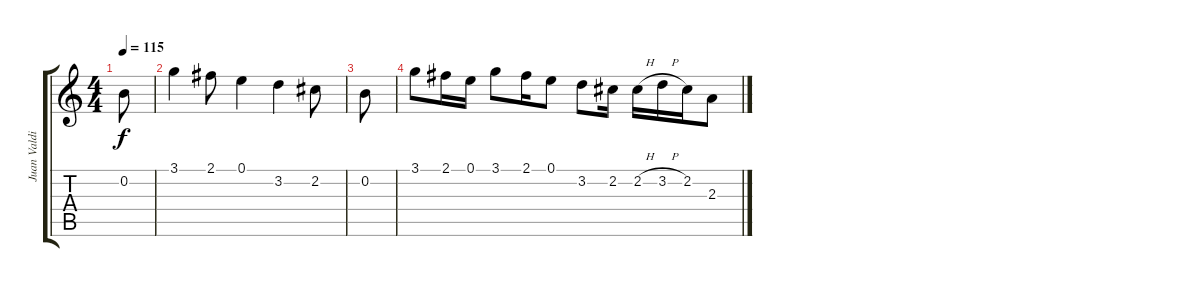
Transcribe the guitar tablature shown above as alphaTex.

\track ("Juan Valdivia" "Juan Valdi") {instrument electricguitarjazz}
\staff {score tabs}
\tuning (E4 B3 G3 D3 A2 E2) {hide}
\ts (4 4)
\tempo 115
\clef g2
\ks c
0.2.8{dy f} |
3.1.4 2.1.8 0.1.4 3.2.4 2.2.8 |
0.2.8 |
3.1.8 2.1.16 0.1.16 3.1.8 2.1.16 0.1.8 3.2.8 2.2.16 2.2{h}.16 3.2{h}.16 2.2.16 2.3.8
